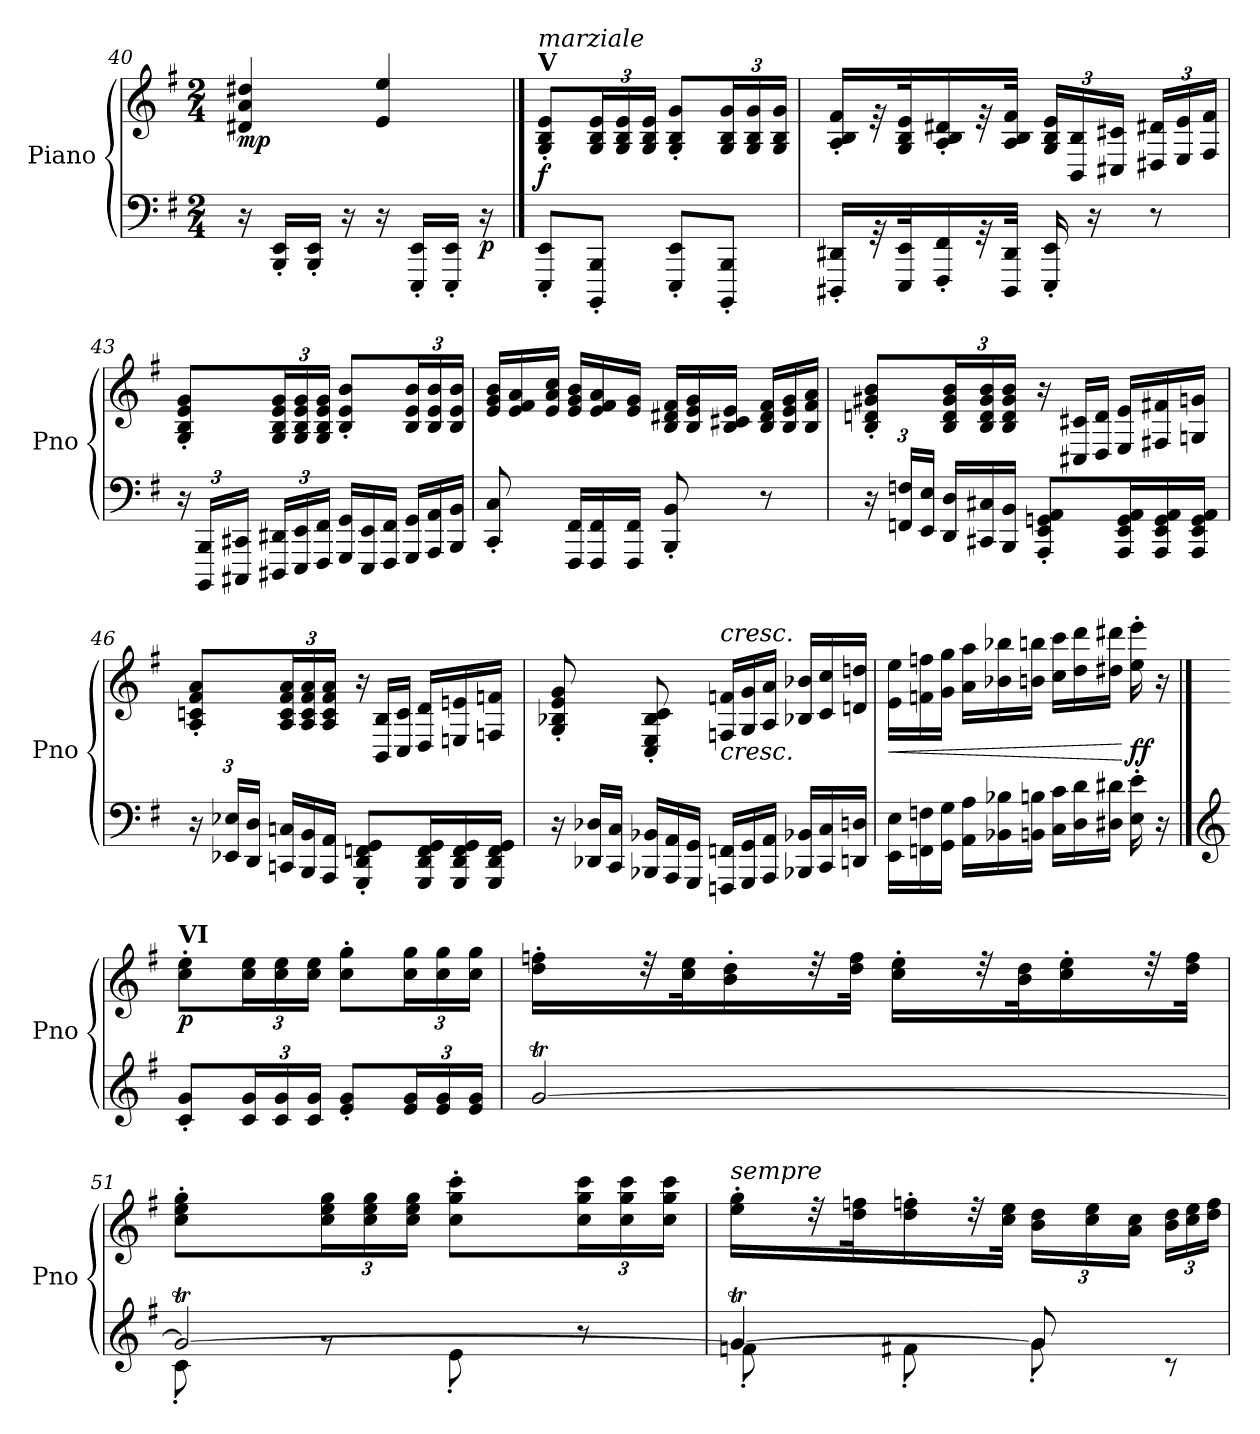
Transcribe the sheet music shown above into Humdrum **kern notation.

**kern	**kern	**dynam
*part1	*part1	*part1
*staff2	*staff1	*staff1/2
*I"Piano	*	*
*I'Pno	*	*
*clefF4	*clefG2	*
*k[f#]	*k[f#]	*
*M2/4	*M2/4	*
=40	=40	=40
!	!	!LO:DY:b
16r	4d#X/ 4a/ 4dd#X/	mp
16BBB/' 16EE/'LL	.	.
16BBB/' 16EE/'JJ	.	.
16r	.	.
16r	4e/ 4ee/	.
16EEE/' 16EE/'LL	.	.
16EEE/' 16EE/'JJ	.	.
!	!	!LO:DY:b=2
16r	.	p
!!LO:LB:g=z
==41	==41	==41
!	!LO:TX:a:B:t=V	!
!	!LO:TX:a:i:t=marziale	!
!	!	!LO:DY:b
8EEE/' 8EE/'L	8G/' 8B/' 8e/'L	f
*	*Xbrackettup	*
8BBBB/' 8BBB/'J	24G/ 24B/ 24e/L	.
.	24G/ 24B/ 24e/	.
.	24G/ 24B/ 24e/JJ	.
8EEE/' 8EE/'L	8G/' 8B/' 8g/'L	.
8BBBB/' 8BBB/'J	24G/ 24B/ 24g/L	.
.	24G/ 24B/ 24g/	.
.	24G/ 24B/ 24g/JJ	.
=42	=42	=42
16DDD#X/' 16DD#X/'LL	16A/' 16B/' 16f#/'LL	.
32rGG	32re	.
32EEE/ 32EE/K	32G/ 32B/ 32e/K	.
16FFF#/' 16FF#/'	16A/' 16B/' 16d#X/'	.
32rGG	32re	.
32DDD#/ 32DD#/JJk	32A/ 32B/ 32f#/JJk	.
16EEE/' 16EE/'	24G/ 24B/ 24e/LL	.
.	24BB/ 24B/	.
16r	.	.
.	24C#X/ 24c#X/JJ	.
8r	24D#X/ 24d#X/LL	.
.	24E/ 24e/	.
.	24F#/ 24f#/JJ	.
=43	=43	=43
*Xbrackettup	*	*
24r	8G/' 8B/' 8e/' 8g/'L	.
24BBBB/ 24BBB/LL	.	.
24CCC#X/ 24CC#X/JJ	.	.
24DDD#X/ 24DD#X/LL	24G/ 24B/ 24e/ 24g/L	.
24EEE/ 24EE/	24G/ 24B/ 24e/ 24g/	.
24FFF#/ 24FF#/JJ	24G/ 24B/ 24e/ 24g/JJ	.
*Xtuplet	*	*
24GGG/ 24GG/LL	8B/' 8e/' 8b/'L	.
24EEE/ 24EE/	.	.
24FFF#/ 24FF#/JJ	.	.
24GGG/ 24GG/LL	24B/ 24e/ 24b/L	.
24AAA/ 24AA/	24B/ 24e/ 24b/	.
24BBB/ 24BB/JJ	24B/ 24e/ 24b/JJ	.
!!LO:LB:g=z
=44	=44	=44
*	*Xtuplet	*
8CC/' 8C/'	24e/ 24g/ 24b/LL	.
.	24e/ 24f#/ 24a/	.
.	24e/ 24a/ 24cc/JJ	.
24FFF#/ 24FF#/LL	24e/ 24g/ 24b/LL	.
24FFF#/ 24FF#/	24e/ 24f#/ 24a/	.
24FFF#/ 24FF#/JJ	24e/ 24g/JJ	.
8BBB/' 8BB/'	24B/ 24d#X/ 24f#/LL	.
.	24B/ 24e/ 24g/	.
.	24B/ 24c#X/ 24e/JJ	.
8r	24B/ 24d#/ 24f#/LL	.
.	24B/ 24e/ 24g/	.
.	24B/ 24f#/ 24a/JJ	.
=45	=45	=45
*tuplet	*	*
24r	8B/' 8dn/' 8g#X/' 8b/'L	.
24FFn/ 24Fn/LL	.	.
24EE/ 24E/JJ	.	.
*Xtuplet	*tuplet	*
24DD/ 24D/LL	24B/ 24d/ 24g#/ 24b/L	.
24CC#X/ 24C#X/	24B/ 24d/ 24g#/ 24b/	.
24BBB/ 24BB/JJ	24B/ 24d/ 24g#/ 24b/JJ	.
*	*Xtuplet	*
8AAA/' 8EE/' 8GGn/' 8AA/'L	24r	.
.	24C#X/ 24c#X/LL	.
.	24D/ 24d/JJ	.
24AAA/ 24EE/ 24GG/ 24AA/L	24E/ 24e/LL	.
24AAA/ 24EE/ 24GG/ 24AA/	24F#X/ 24f#X/	.
24AAA/ 24EE/ 24GG/ 24AA/JJ	24Gn/ 24gn/JJ	.
=46	=46	=46
*tuplet	*	*
24r	8A/' 8cn/' 8f#/' 8a/'L	.
24EE-X/ 24E-X/LL	.	.
24DD/ 24D/JJ	.	.
*Xtuplet	*tuplet	*
24CCn/ 24Cn/LL	24A/ 24c/ 24f#/ 24a/L	.
24BBB/ 24BB/	24A/ 24c/ 24f#/ 24a/	.
24AAA/ 24AA/JJ	24A/ 24c/ 24f#/ 24a/JJ	.
*	*Xtuplet	*
8GGG/' 8DD/' 8FFn/' 8GG/'L	24r	.
.	24BB/ 24B/LL	.
.	24C/ 24c/JJ	.
24GGG/ 24DD/ 24FF/ 24GG/L	24D/ 24d/LL	.
24GGG/ 24DD/ 24FF/ 24GG/	24En/ 24en/	.
24GGG/ 24DD/ 24FF/ 24GG/JJ	24Fn/ 24fn/JJ	.
!!LO:LB:g=z
=47	=47	=47
24r	8G/' 8B-X/' 8e/' 8g/'	.
24DD-X/ 24D-X/LL	.	.
24CC/ 24C/JJ	.	.
24BBB-X/ 24BB-X/LL	8C/' 8E/' 8B-/' 8c/'	.
24AAA/ 24AA/	.	.
24GGG/ 24GG/JJ	.	.
!	!LO:TX:a:i:t=cresc.	!
!	!	!LO:HP:b
24FFFn/ 24FFn/LL	24Fn/ 24fn/LL	<
24GGG/ 24GG/	24G/ 24g/	.
24AAA/ 24AA/JJ	24A/ 24a/JJ	.
24BBB-X/ 24BB-X/LL	24B-X/ 24b-X/LL	.
24CC/ 24C/	24c/ 24cc/	.
24DDn/ 24Dn/JJ	24dn/ 24ddn/JJ	.
=48	=48	=48
!	!	!LO:HP:b
24EE\ 24E\LL	24e\ 24ee\LL	<
24FFn\ 24Fn\	24fn\ 24ffn\	.
24GG\ 24G\JJ	24g\ 24gg\JJ	.
24AA\ 24A\LL	24a\ 24aa\LL	.
24BB-X\ 24B-X\	24b-X\ 24bb-X\	.
24BBn\ 24Bn\JJ	24bn\ 24bbn\JJ	.
24C\ 24c\LL	24cc\ 24ccc\LL	.
24D\ 24d\	24dd\ 24ddd\	.
24D#X\ 24d#X\JJ	24dd#X\ 24ddd#X\JJ	.
!	!	!LO:DY:n=1:b
16E\' 16e\'	16ee\' 16eee\'	[ [ ff
16r	16r	.
==49	==49	==49
*clefG2	*	*
!	!LO:TX:a:B:t=VI	!
!	!	!LO:DY:b
8c/' 8g/'L	8cc\' 8ee\'L	p
*tuplet	*tuplet	*
24c/ 24g/L	24cc\ 24ee\L	.
24c/ 24g/	24cc\ 24ee\	.
24c/ 24g/JJ	24cc\ 24ee\JJ	.
8e/' 8g/'L	8cc\' 8gg\'L	.
24e/ 24g/L	24cc\ 24gg\L	.
24e/ 24g/	24cc\ 24gg\	.
24e/ 24g/JJ	24cc\ 24gg\JJ	.
!!LO:LB:g=z
=50	=50	=50
*^	*	*
*	*Xtuplet	*	*
[2gT/	48g!yy	16dd\' 16ffn\'LL	.
.	48a!yy	.	.
.	48g!yy	.	.
.	48a!yy	32rdd	.
.	48g!yy	.	.
.	.	32cc\ 32ee\K	.
.	48a!yy	.	.
.	48g!yy	16b\' 16dd\'	.
.	48a!yy	.	.
.	48g!yy	.	.
.	48a!yy	32rdd	.
.	48g!yy	.	.
.	.	32dd\ 32ff\JJk	.
.	48a!yy	.	.
.	48g!yy	16cc\' 16ee\'LL	.
.	48a!yy	.	.
.	48g!yy	.	.
.	48a!yy	32rdd	.
.	48g!yy	.	.
.	.	32b\ 32dd\K	.
.	48a!yy	.	.
.	48g!yy	16cc\' 16ee\'	.
.	48a!yy	.	.
.	48g!yy	.	.
.	48a!yy	32rdd	.
.	48g!yy	.	.
.	.	32dd\ 32ff\JJk	.
.	48a!yy	.	.
=51	=51	=51	=51
*	*^	*	*
2gT/_	8c'\	48g!yy	8cc\' 8ee\' 8gg\'L	.
.	.	48a!yy	.	.
.	.	48g!yy	.	.
.	.	48a!yy	.	.
.	.	48g!yy	.	.
.	.	48a!yy	.	.
.	8rg	48g!yy	24cc\ 24ee\ 24gg\L	.
.	.	48a!yy	.	.
.	.	48g!yy	24cc\ 24ee\ 24gg\	.
.	.	48a!yy	.	.
.	.	48g!yy	24cc\ 24ee\ 24gg\JJ	.
.	.	48a!yy	.	.
.	8e'\	48g!yy	8cc\' 8gg\' 8ccc\'L	.
.	.	48a!yy	.	.
.	.	48g!yy	.	.
.	.	48a!yy	.	.
.	.	48g!yy	.	.
.	.	48a!yy	.	.
.	8r	48g!yy	24cc\ 24gg\ 24ccc\L	.
.	.	48a!yy	.	.
.	.	48g!yy	24cc\ 24gg\ 24ccc\	.
.	.	48a!yy	.	.
.	.	48g!yy	24cc\ 24gg\ 24ccc\JJ	.
.	.	48a!yy	.	.
=52	=52	=52	=52	=52
!	!	!	!LO:TX:a:i:t=sempre	!
4gT/_	8fn'\	48g!yy	16ee\' 16gg\'LL	.
.	.	48a!yy	.	.
.	.	48g!yy	.	.
.	.	48a!yy	32rdd	.
.	.	48g!yy	.	.
.	.	.	32dd\ 32ffn\K	.
.	.	48a!yy	.	.
.	8f#X'\	48g!yy	16dd\' 16ffn\'	.
.	.	48a!yy	.	.
.	.	48g!yy	.	.
.	.	48a!yy	32rdd	.
.	.	48g!yy	.	.
.	.	.	32cc\ 32ee\JJk	.
.	.	48a!yy	.	.
8g/]	8g'\	48ryy	24b\ 24dd\LL	.
.	.	48a!yy	.	.
.	.	48g!yy	24cc\ 24ee\	.
.	.	48a!yy	.	.
.	.	48g!yy	24a\ 24cc\JJ	.
.	.	48a!yy	.	.
8rc	8ryy	8ryy	24b\ 24dd\LL	.
.	.	.	24cc\ 24ee\	.
.	.	.	24dd\ 24ff\JJ	.
*v	*v	*v	*	*
=	=	=
*-	*-	*-
